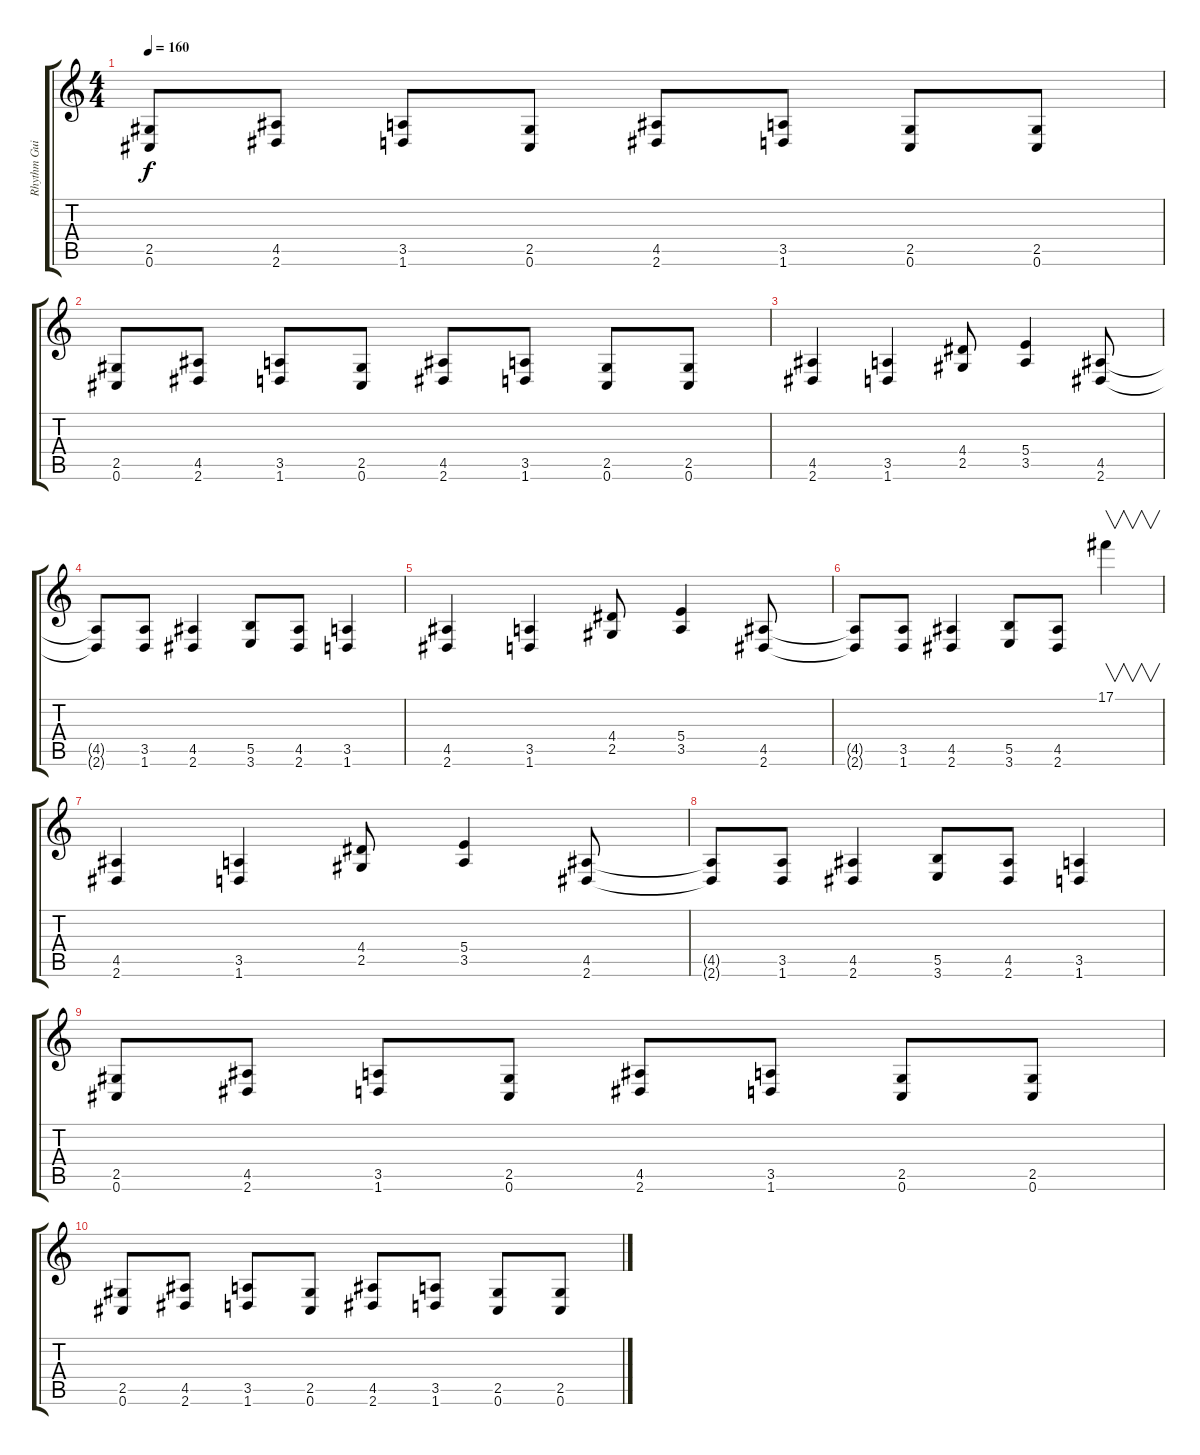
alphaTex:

\track ("Rhythm Guitar" "Rhythm Gui") {instrument overdrivenguitar}
\staff {score tabs}
\tuning (Db4 Ab3 E3 B2 Gb2 Db2) {hide}
\ts (4 4)
\tempo 160
\clef g2
\ks c
(2.5 0.6).8{dy f} (4.5 2.6).8 (3.5 1.6).8 (2.5 0.6).8 (4.5 2.6).8 (3.5 1.6).8 (2.5 0.6).8 (2.5 0.6).8 |
(2.5 0.6).8 (4.5 2.6).8 (3.5 1.6).8 (2.5 0.6).8 (4.5 2.6).8 (3.5 1.6).8 (2.5 0.6).8 (2.5 0.6).8 |
(4.5 2.6).4{volume 12} (3.5 1.6).4 (4.4 2.5).8 (5.4 3.5).4 (4.5 2.6).8 |
(4.5{t} 2.6{t}).8 (3.5 1.6).8 (4.5 2.6).4 (5.5 3.6).8 (4.5 2.6).8 (3.5 1.6).4 |
(4.5 2.6).4{volume 8} (3.5 1.6).4 (4.4 2.5).8 (5.4 3.5).4 (4.5 2.6).8 |
(4.5{t} 2.6{t}).8 (3.5 1.6).8 (4.5 2.6).4 (5.5 3.6).8 (4.5 2.6).8 17.1.4{v} |
(4.5 2.6).4{volume 4} (3.5 1.6).4 (4.4 2.5).8 (5.4 3.5).4 (4.5 2.6).8 |
(4.5{t} 2.6{t}).8 (3.5 1.6).8 (4.5 2.6).4 (5.5 3.6).8 (4.5 2.6).8 (3.5 1.6).4 |
(2.5 0.6).8{volume 0} (4.5 2.6).8 (3.5 1.6).8 (2.5 0.6).8 (4.5 2.6).8 (3.5 1.6).8 (2.5 0.6).8 (2.5 0.6).8 |
(2.5 0.6).8 (4.5 2.6).8 (3.5 1.6).8 (2.5 0.6).8 (4.5 2.6).8 (3.5 1.6).8 (2.5 0.6).8 (2.5 0.6).8
